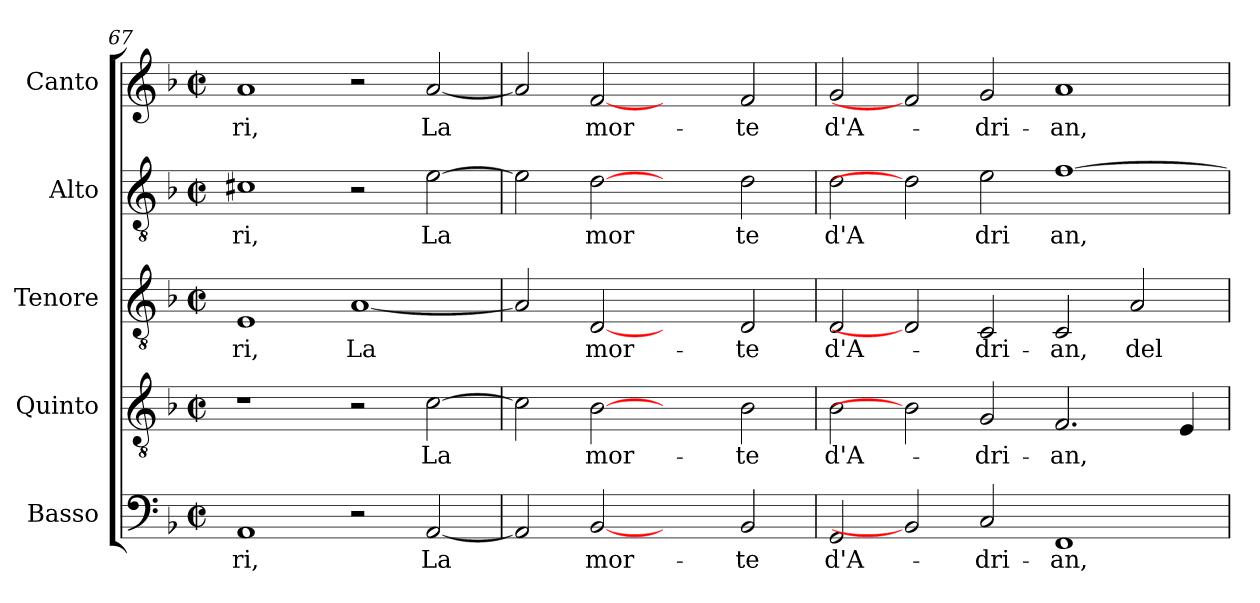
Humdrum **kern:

**kern	**text	**kern	**text	**kern	**text	**kern	**text	**kern	**text
*part5	*part5	*part4	*part4	*part3	*part3	*part2	*part2	*part1	*part1
*staff5	*staff5	*staff4	*staff4	*staff3	*staff3	*staff2	*staff2	*staff1	*staff1
*I"Basso	*	*I"Quinto	*	*I"Tenore	*	*I"Alto	*	*I"Canto	*
*I'Basso	*	*I'Quinto	*	*I'Tenore	*	*I'Alto	*	*I'Canto	*
!!LO:LB:g=z
*clefF4	*	*clefGv2	*	*clefGv2	*	*clefGv2	*	*clefG2	*
*k[b-]	*	*k[b-]	*	*k[b-]	*	*k[b-]	*	*k[b-]	*
*F:	*	*F:	*	*F:	*	*F:	*	*F:	*
*M2/2	*	*M2/2	*	*M2/2	*	*M2/2	*	*M2/2	*
*met(c|)	*	*met(c|)	*	*met(c|)	*	*met(c|)	*	*met(c|)	*
=67	=67	=67	=67	=67	=67	=67	=67	=67	=67
!	!LO:LY:b:cj	!	!	!	!LO:LY:b:cj	!	!LO:LY:b:cj	!	!LO:LY:b:cj
1AA	-ri,	1r	.	1E	-ri,	1c#X	ri,	1a	-ri,
!	!	!	!	!	!LO:LY:b:cj	!	!	!	!
2r	.	2r	.	[<1A	La	2r	.	2r	.
!	!LO:LY:b:cj	!	!LO:LY:b:cj	!	!	!	!LO:LY:b:cj	!	!LO:LY:b:cj
[<2AA/	La	[>2c\	La	.	.	[>2e\	La	[<2a/	La
=68	=68	=68	=68	=68	=68	=68	=68	=68	=68
!	!LO:LY:b:cj	!	!LO:LY:b:cj	!	!LO:LY:b:cj	!	!LO:LY:b:cj	!	!LO:LY:b:cj
2AA/]	.	2c\]	.	2A/]	.	2e\]	.	2a/]	.
!	!LO:LY:b:cj	!	!LO:LY:b:cj	!	!LO:LY:b:cj	!	!LO:LY:b:cj	!	!LO:LY:b:cj
[2BB-	mor-	[2B-	mor-	[2D	mor-	[2d	mor	[2f	mor-
2ryy	.	2ryy	.	2ryy	.	2ryy	.	2ryy	.
!	!LO:LY:b:cj	!	!LO:LY:b:cj	!	!LO:LY:b:cj	!	!LO:LY:b:cj	!	!LO:LY:b:cj
2BB-/	-te	2B-\	-te	2D/	-te	2d\	te	2f/	-te
=69	=69	=69	=69	=69	=69	=69	=69	=69	=69
!	!LO:LY:b:cj	!	!LO:LY:b:cj	!	!LO:LY:b:cj	!	!LO:LY:b:cj	!	!LO:LY:b:cj
2GG/	d'A-	2B-\	d'A-	2D/	d'A-	2d\	d'A	2g/	d'A-
2BB-]	.	2B-]	.	2D]	.	2d]	.	2f]	.
!	!LO:LY:b:cj	!	!LO:LY:b:cj	!	!LO:LY:b:cj	!	!LO:LY:b:cj	!	!LO:LY:b:cj
2C/	-dri-	2G/	-dri-	2C/	-dri-	2e\	dri	2g/	-dri-
!	!LO:LY:b:cj	!	!LO:LY:b:cj	!	!LO:LY:b:cj	!	!LO:LY:b:cj	!	!LO:LY:b:cj
1FF	-an,	2.F/	-an,	2C/	-an,	[>1f	an,	1a	-an,
!	!	!	!	!	!LO:LY:b:cj	!	!	!	!
.	.	.	.	2A/	del	.	.	.	.
!	!	!	!LO:LY:b:cj	!	!	!	!	!	!
.	.	4E/	.	.	.	.	.	.	.
=	=	=	=	=	=	=	=	=	=
*-	*-	*-	*-	*-	*-	*-	*-	*-	*-
